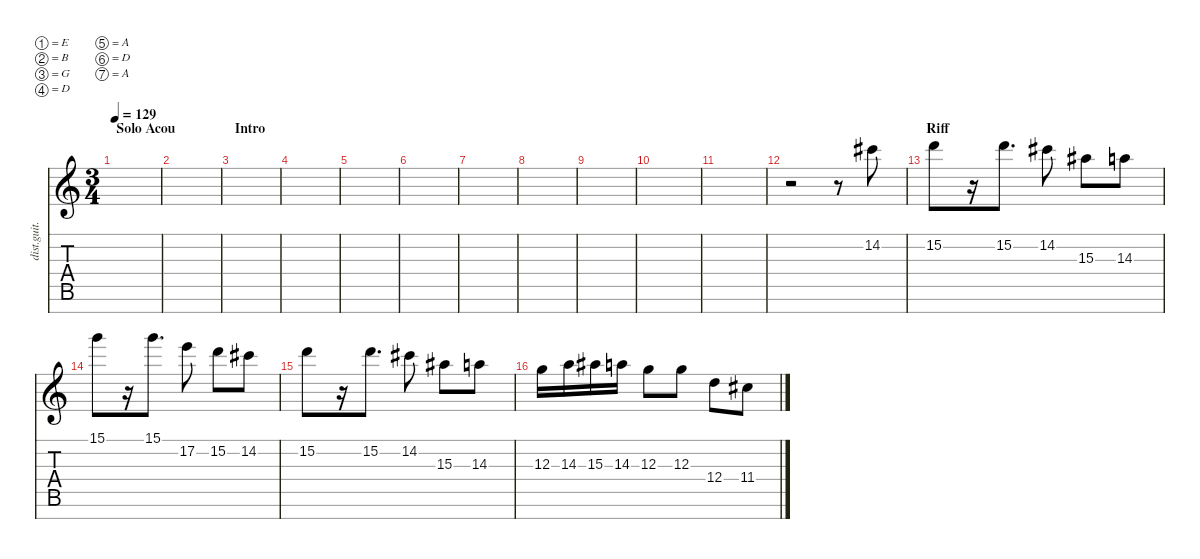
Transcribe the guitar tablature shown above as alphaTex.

\defaultSystemsLayout 4
\hideDynamics
\bracketExtendMode nobrackets
\otherSystemsTrackNameOrientation horizontal
\track ("Electric Guitar" "dist.guit.") {instrument distortionguitar}
\staff {score tabs}
\tuning (E4 B3 G3 D3 A2 D2 A1)
\ts (3 4)
\beaming (8 2 2 2)
\section ("" "Solo Acou")
\tempo 129
\clef g2
\ks c
|
|
\section ("" "Intro")
|
|
|
|
|
|
|
|
|
r.2 r.8 14.2{acc #}.8 |
\section ("" "Riff")
15.2.8 r.16 15.2.8{d} 14.2{acc #}.8 15.3{acc #}.8 14.3.8 |
15.1.8 r.16 15.1.8{d} 17.2.8 15.2.8 14.2{acc #}.8 |
15.2.8 r.16 15.2.8{d} 14.2{acc #}.8 15.3{acc #}.8 14.3.8 |
12.3.16 14.3.16 15.3{acc #}.16 14.3.16 12.3.8 12.3.8 12.4.8 11.4{acc #}.8
